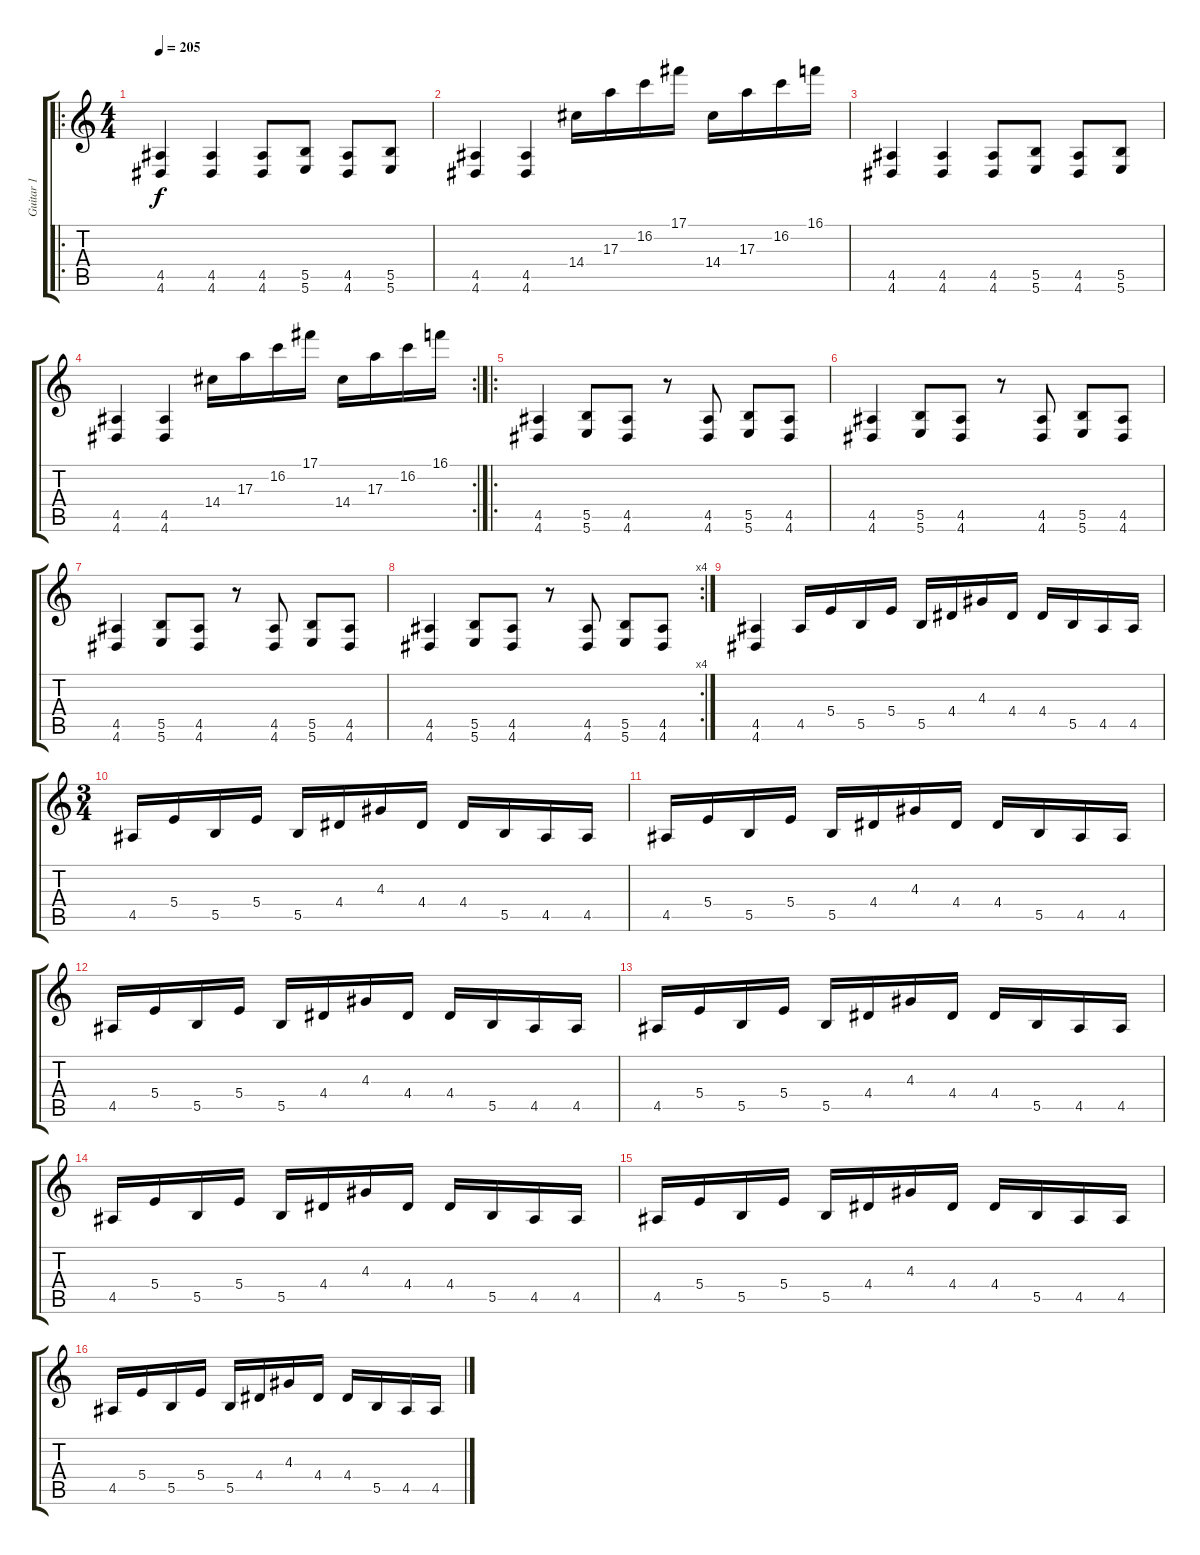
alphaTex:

\track ("Guitar 1" "Guitar 1") {instrument distortionguitar}
\staff {score tabs}
\tuning (Db4 Ab3 E3 B2 Gb2 B1) {hide}
\ro
\ts (4 4)
\tempo 205
\clef g2
\ks c
(4.5 4.6).4{dy f} (4.5 4.6).4 (4.5 4.6).8 (5.5 5.6).8 (4.5 4.6).8 (5.5 5.6).8 |
(4.5 4.6).4 (4.5 4.6).4 14.4.16 17.3.16 16.2.16 17.1.16 14.4.16 17.3.16 16.2.16 16.1.16 |
(4.5 4.6).4 (4.5 4.6).4 (4.5 4.6).8 (5.5 5.6).8 (4.5 4.6).8 (5.5 5.6).8 |
\rc 2
(4.5 4.6).4 (4.5 4.6).4 14.4.16 17.3.16 16.2.16 17.1.16 14.4.16 17.3.16 16.2.16 16.1.16 |
\ro
(4.5 4.6).4 (5.5 5.6).8 (4.5 4.6).8 r.8 (4.5 4.6).8 (5.5 5.6).8 (4.5 4.6).8 |
(4.5 4.6).4 (5.5 5.6).8 (4.5 4.6).8 r.8 (4.5 4.6).8 (5.5 5.6).8 (4.5 4.6).8 |
(4.5 4.6).4 (5.5 5.6).8 (4.5 4.6).8 r.8 (4.5 4.6).8 (5.5 5.6).8 (4.5 4.6).8 |
\rc 4
(4.5 4.6).4 (5.5 5.6).8 (4.5 4.6).8 r.8 (4.5 4.6).8 (5.5 5.6).8 (4.5 4.6).8 |
(4.5 4.6).4 4.5.16 5.4.16 5.5.16 5.4.16 5.5.16 4.4.16 4.3.16 4.4.16 4.4.16 5.5.16 4.5.16 4.5.16 |
\ts (3 4)
4.5.16 5.4.16 5.5.16 5.4.16 5.5.16 4.4.16 4.3.16 4.4.16 4.4.16 5.5.16 4.5.16 4.5.16 |
4.5.16 5.4.16 5.5.16 5.4.16 5.5.16 4.4.16 4.3.16 4.4.16 4.4.16 5.5.16 4.5.16 4.5.16 |
4.5.16 5.4.16 5.5.16 5.4.16 5.5.16 4.4.16 4.3.16 4.4.16 4.4.16 5.5.16 4.5.16 4.5.16 |
4.5.16 5.4.16 5.5.16 5.4.16 5.5.16 4.4.16 4.3.16 4.4.16 4.4.16 5.5.16 4.5.16 4.5.16 |
4.5.16 5.4.16 5.5.16 5.4.16 5.5.16 4.4.16 4.3.16 4.4.16 4.4.16 5.5.16 4.5.16 4.5.16 |
4.5.16 5.4.16 5.5.16 5.4.16 5.5.16 4.4.16 4.3.16 4.4.16 4.4.16 5.5.16 4.5.16 4.5.16 |
4.5.16 5.4.16 5.5.16 5.4.16 5.5.16 4.4.16 4.3.16 4.4.16 4.4.16 5.5.16 4.5.16 4.5.16
